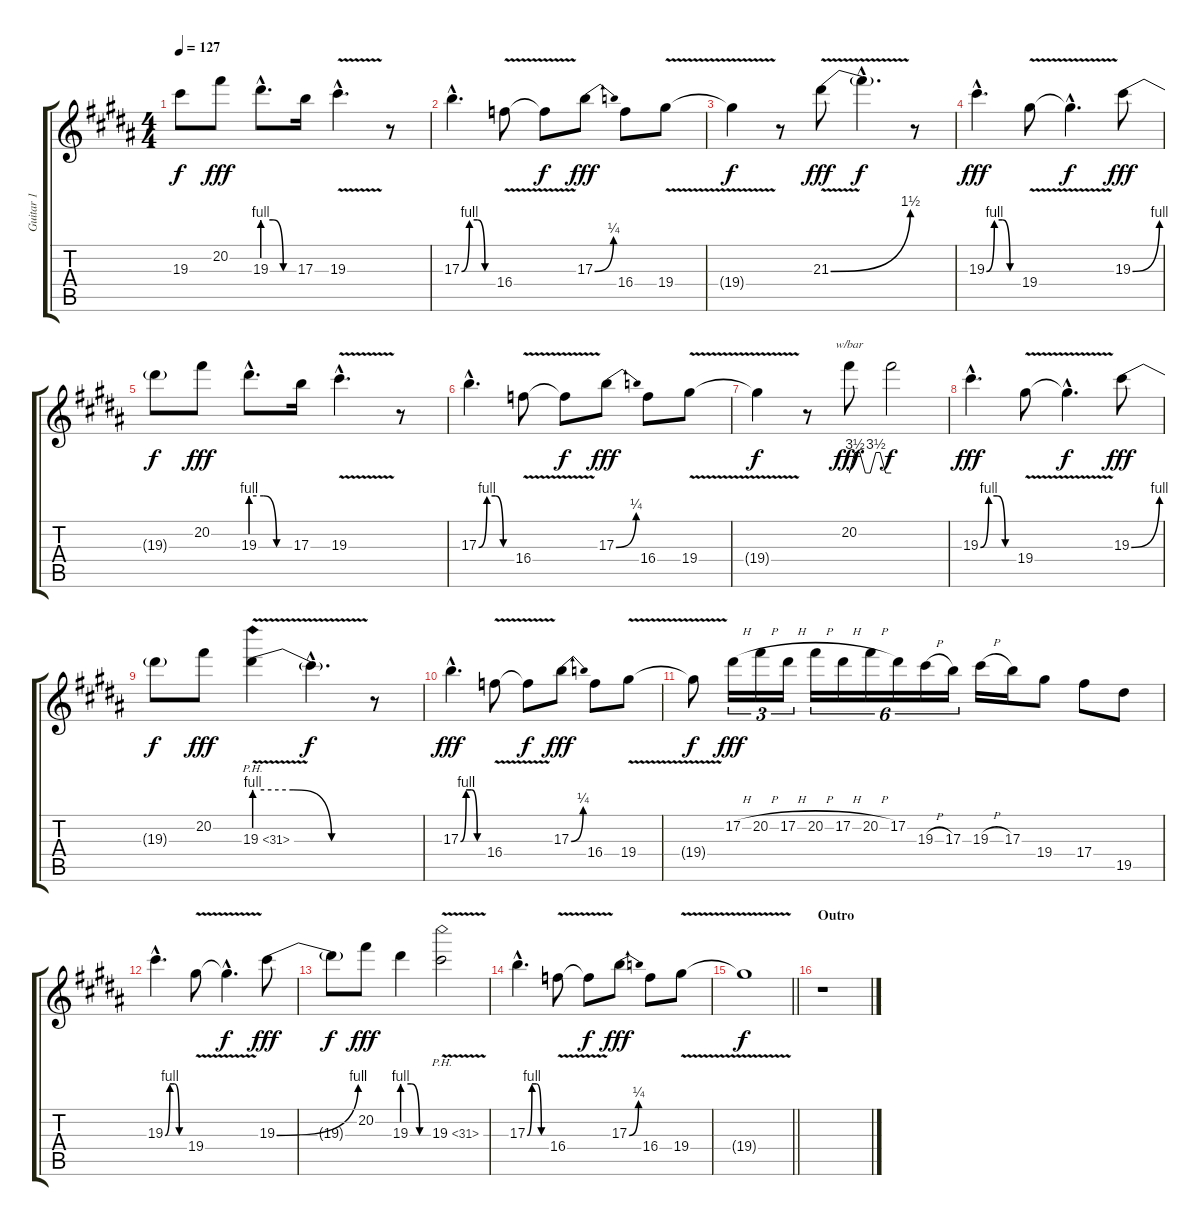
\track ("Guitar 1" "Guitar 1") {instrument distortionguitar}
\staff {score tabs}
\tuning (Eb4 Bb3 Gb3 Db3 Ab2 Eb2) {hide}
\ts (4 4)
\tempo 127
\clef g2
\ks b
19.3{t}.8{dy f} 20.2.8{dy fff} 19.3{be (custom 0 4 20 4 40 0 60 0) hac}.8{d} 17.3.16 19.3{v hac}.4{d} r.8 |
17.3{be (custom 0 0 15 4 30 4 45 0 60 0) hac}.4{d} 16.4{v}.8 16.4{t}.8{dy f} 17.3{be (bend 0 0 60 1)}.8{dy fff} 16.4.8 19.4{v}.8 |
19.4{t}.4{dy f} r.8 21.3{be (bend 0 0 60 6) v}.8{dy fff} 21.3{hac t}.4{d dy f} r.8 |
19.3{be (custom 0 0 15 4 30 4 45 0 60 0) hac}.4{d dy fff} 19.4{v}.8 19.4{hac t}.4{d dy f} 19.3{be (bend 0 0 60 4)}.8{dy fff} |
19.3{t}.8{dy f} 20.2.8{dy fff} 19.3{be (custom 0 4 20 4 40 0 60 0) hac}.8{d} 17.3.16 19.3{v hac}.4{d} r.8 |
17.3{be (custom 0 0 15 4 30 4 45 0 60 0) hac}.4{d} 16.4{v}.8 16.4{t}.8{dy f} 17.3{be (bend 0 0 60 1)}.8{dy fff} 16.4.8 19.4{v}.8 |
19.4{t}.4{dy f} r.8 20.2.8{tbe (custom default 0 0 8 14 15 14 23 0 30 0 38 14 44 14 52 0 60 0) dy fff} 20.2{t}.2{dy f} |
19.3{be (custom 0 0 15 4 30 4 45 0 60 0) hac}.4{d dy fff} 19.4{v}.8 19.4{hac t}.4{d dy f} 19.3{be (bend 0 0 60 4)}.8{dy fff} |
19.3{t}.8{dy f} 20.2.8{dy fff} 19.3{be (custom 0 4 20 4 40 0 60 0) ph 12 v}.4 19.3{hac t}.4{d dy f} r.8 |
17.3{be (custom 0 0 15 4 30 4 45 0 60 0) hac}.4{d dy fff} 16.4{v}.8 16.4{t}.8{dy f} 17.3{be (bend 0 0 60 1)}.8{dy fff} 16.4.8 19.4{v}.8 |
19.4{t}.8{dy f} 17.2{h}.16{tu (3 2) dy fff} 20.2{h}.16{tu (3 2)} 17.2{h}.16{tu (3 2)} 20.2{h}.16{tu (6 4)} 17.2{h}.16{tu (6 4)} 20.2{h}.16{tu (6 4)} 17.2.16{tu (6 4)} 19.3{h}.16{tu (6 4)} 17.3.16{tu (6 4)} 19.3{h}.16 17.3.16 19.4.8 17.4.8 19.5.8 |
19.3{be (custom 0 0 15 4 30 4 45 0 60 0) hac}.4{d} 19.4{v}.8 19.4{hac t}.4{d dy f} 19.3{be (bend 0 0 60 4)}.8{dy fff} |
19.3{t}.8{dy f} 20.2.8{dy fff} 19.3{be (custom 0 4 20 4 40 0 60 0)}.4 19.3{ph 12 v}.2 |
17.3{be (custom 0 0 15 4 30 4 45 0 60 0) hac}.4{d} 16.4{v}.8 16.4{t}.8{dy f} 17.3{be (bend 0 0 60 1)}.8{dy fff} 16.4.8 19.4{v}.8 |
\barLineRight lightlight
19.4{t}.1{dy f} |
\section ("" "Outro")
r.1
